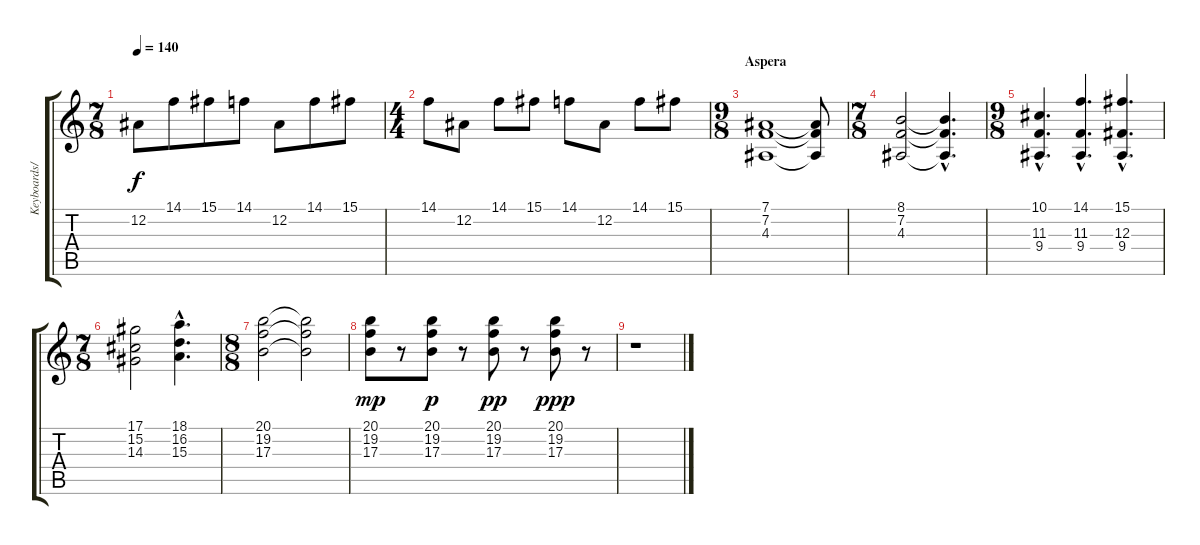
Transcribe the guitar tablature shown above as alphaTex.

\track ("Keyboards/Piano" "Keyboards/") {instrument stringensemble1}
\staff {score tabs}
\tuning (Eb4 Bb3 Gb3 Db3 Ab2 Eb2) {hide}
\ts (7 8)
\tempo 140
\clef g2
\ks c
12.2.8{dy f} 14.1.8 15.1.8 14.1.8 12.2.8 14.1.8 15.1.8 |
\ts (4 4)
14.1.8 12.2.8 14.1.8 15.1.8 14.1.8 12.2.8 14.1.8 15.1.8 |
\ts (9 8)
\section ("" "Aspera")
(7.1 7.2 4.3).1{balance 16 instrument stringensemble1} (7.1{t} 7.2{t} 4.3{t}).8 |
\ts (7 8)
(8.1 7.2 4.3).2 (8.1{hac t} 7.2{hac t} 4.3{hac t}).4{d} |
\ts (9 8)
(10.1{hac} 11.3{hac} 9.4{hac}).4{d} (14.1{hac} 11.3{hac} 9.4{hac}).4{d} (15.1{hac} 12.3{hac} 9.4{hac}).4{d} |
\ts (7 8)
(17.1 15.2 14.3).2 (18.1{hac} 16.2{hac} 15.3{hac}).4{d} |
\ts (8 8)
(20.1 19.2 17.3).2 (20.1{t} 19.2{t} 17.3{t}).2 |
(20.1 19.2 17.3).8{dy mp} r.8 (20.1 19.2 17.3).8{dy p} r.8 (20.1 19.2 17.3).8{dy pp} r.8 (20.1 19.2 17.3).8{dy ppp} r.8 |
r.1
